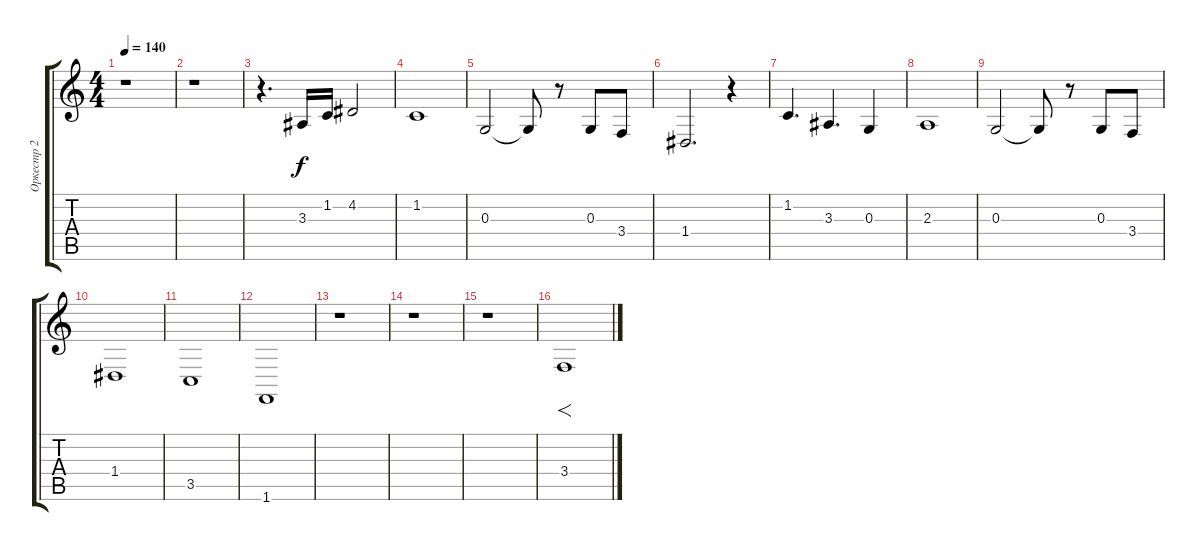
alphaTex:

\track ("Оркестр 2" "Оркестр 2") {instrument trombone}
\staff {score tabs}
\tuning (E4 B3 G3 D3 A2 E2) {hide}
\ts (4 4)
\tempo 140
\clef g2
\ks c
r.1{dy f} |
r.1 |
r.4{d instrument frenchhorn} 3.3.16 1.2.16 4.2.2 |
1.2.1 |
0.3.2{instrument trombone} 0.3{t}.8 r.8 0.3.8 3.4.8 |
1.4.2{d} r.4 |
1.2.4{d} 3.3.4{d} 0.3.4 |
2.3.1 |
0.3.2 0.3{t}.8 r.8 0.3.8 3.4.8 |
1.4.1 |
3.5.1 |
1.6.1 |
r.1 |
r.1 |
r.1 |
3.4.1{f instrument tuba}
